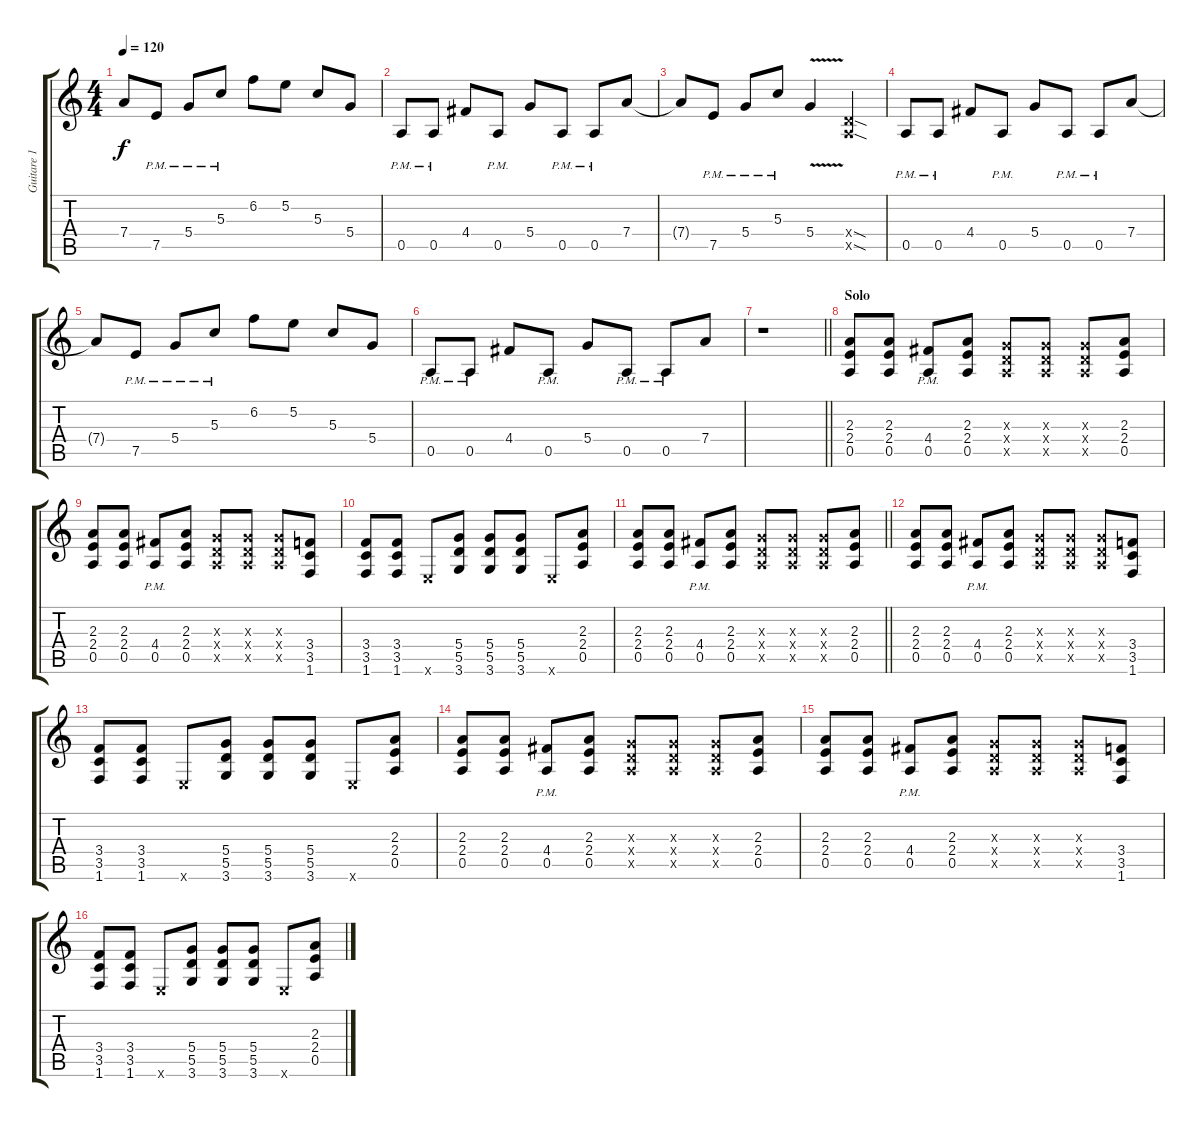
\track ("Guitare 1" "Guitare 1") {instrument distortionguitar}
\staff {score tabs}
\tuning (E4 B3 G3 D3 A2 E2) {hide}
\ts (4 4)
\tempo 120
\clef g2
\ks c
7.4{t}.8{dy f} 7.5{pm}.8 5.4{pm}.8 5.3{pm}.8 6.2.8 5.2.8 5.3.8 5.4.8 |
0.5{pm}.8 0.5{pm}.8 4.4.8 0.5{pm}.8 5.4.8 0.5{pm}.8 0.5{pm}.8 7.4.8 |
7.4{t}.8 7.5{pm}.8 5.4{pm}.8 5.3{pm}.8 5.4{v}.4 (0.4{sod x} 0.5{sod x}).4 |
0.5{pm}.8 0.5{pm}.8 4.4.8 0.5{pm}.8 5.4.8 0.5{pm}.8 0.5{pm}.8 7.4.8 |
7.4{t}.8 7.5{pm}.8 5.4{pm}.8 5.3{pm}.8 6.2.8 5.2.8 5.3.8 5.4.8 |
0.5{pm}.8 0.5{pm}.8 4.4.8 0.5{pm}.8 5.4.8 0.5{pm}.8 0.5{pm}.8 7.4.8 |
\barLineRight lightlight
r.1 |
\section ("" "Solo")
(2.3 2.4 0.5).8 (2.3 2.4 0.5).8 (4.4{pm} 0.5{pm}).8 (2.3 2.4 0.5).8 (0.3{x} 0.4{x} 0.5{x}).8 (0.3{x} 0.4{x} 0.5{x}).8 (0.3{x} 0.4{x} 0.5{x}).8 (2.3 2.4 0.5).8 |
(2.3 2.4 0.5).8 (2.3 2.4 0.5).8 (4.4{pm} 0.5{pm}).8 (2.3 2.4 0.5).8 (0.3{x} 0.4{x} 0.5{x}).8 (0.3{x} 0.4{x} 0.5{x}).8 (0.3{x} 0.4{x} 0.5{x}).8 (3.4 3.5 1.6).8 |
(3.4 3.5 1.6).8 (3.4 3.5 1.6).8 0.6{x}.8 (5.4 5.5 3.6).8 (5.4 5.5 3.6).8 (5.4 5.5 3.6).8 0.6{x}.8 (2.3 2.4 0.5).8 |
\barLineRight lightlight
(2.3 2.4 0.5).8 (2.3 2.4 0.5).8 (4.4{pm} 0.5{pm}).8 (2.3 2.4 0.5).8 (0.3{x} 0.4{x} 0.5{x}).8 (0.3{x} 0.4{x} 0.5{x}).8 (0.3{x} 0.4{x} 0.5{x}).8 (2.3 2.4 0.5).8 |
(2.3 2.4 0.5).8 (2.3 2.4 0.5).8 (4.4{pm} 0.5{pm}).8 (2.3 2.4 0.5).8 (0.3{x} 0.4{x} 0.5{x}).8 (0.3{x} 0.4{x} 0.5{x}).8 (0.3{x} 0.4{x} 0.5{x}).8 (3.4 3.5 1.6).8 |
(3.4 3.5 1.6).8 (3.4 3.5 1.6).8 0.6{x}.8 (5.4 5.5 3.6).8 (5.4 5.5 3.6).8 (5.4 5.5 3.6).8 0.6{x}.8 (2.3 2.4 0.5).8 |
(2.3 2.4 0.5).8 (2.3 2.4 0.5).8 (4.4{pm} 0.5{pm}).8 (2.3 2.4 0.5).8 (0.3{x} 0.4{x} 0.5{x}).8 (0.3{x} 0.4{x} 0.5{x}).8 (0.3{x} 0.4{x} 0.5{x}).8 (2.3 2.4 0.5).8 |
(2.3 2.4 0.5).8 (2.3 2.4 0.5).8 (4.4{pm} 0.5{pm}).8 (2.3 2.4 0.5).8 (0.3{x} 0.4{x} 0.5{x}).8 (0.3{x} 0.4{x} 0.5{x}).8 (0.3{x} 0.4{x} 0.5{x}).8 (3.4 3.5 1.6).8 |
(3.4 3.5 1.6).8 (3.4 3.5 1.6).8 0.6{x}.8 (5.4 5.5 3.6).8 (5.4 5.5 3.6).8 (5.4 5.5 3.6).8 0.6{x}.8 (2.3 2.4 0.5).8
